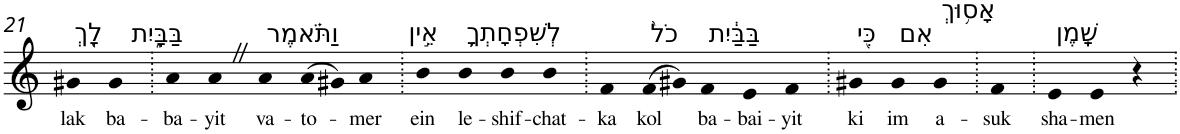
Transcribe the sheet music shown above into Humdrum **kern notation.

**kern	**text
*part1	*part1
*staff1	*staff1
*I"Piano	*
*I'Pno	*
!!LO:PB:g=z
*clefG2	*
*k[]	*
=21	=21
!LO:TX:a:t=לָ֖ךְ	!
!	!LO:LY:b
4g#X	lak
!LO:TX:a:t=בַּבָּ֑יִת	!
!	!LO:LY:b
4g#	ba-
=22.	=22.
!	!LO:LY:b
4a	-ba-
!	!LO:LY:b
4aZ	-yit
!LO:TX:a:t=וַתֹּ֗אמֶר	!
!	!LO:LY:b
4a	va-
!	!LO:LY:b
(>8a	-to-
8g#X)	.
!	!LO:LY:b
4a	-mer
=23.	=23.
!LO:TX:a:t=אֵ֣ין	!
!	!LO:LY:b
4b	ein
!LO:TX:a:t=לְשִׁפְחָתְךָ֥	!
!	!LO:LY:b
4b	le-
!	!LO:LY:b
4b	-shif-
!	!LO:LY:b
4b	-chat-
=24.	=24.
!	!LO:LY:b
4f	-ka
!LO:TX:a:t=כֹל֙	!
!	!LO:LY:b
(>8f	kol
8g#X)	.
!LO:TX:a:t=בַּבַּ֔יִת	!
!	!LO:LY:b
4f	ba-
!	!LO:LY:b
4e	-bai-
!	!LO:LY:b
4f	-yit
=25.	=25.
!LO:TX:a:t=כִּ֖י	!
!	!LO:LY:b
4g#X	ki
!LO:TX:a:t=אִם	!
!	!LO:LY:b
4g#	im
!LO:TX:a:t=אָס֥וּךְ	!
!	!LO:LY:b
4g#	a-
=26.	=26.
!	!LO:LY:b
4f	-suk
=27.	=27.
!LO:TX:a:t=שָֽׁמֶן	!
!	!LO:LY:b
4e	sha-
!	!LO:LY:b
4e	-men
4r	.
=.	=.
*-	*-
